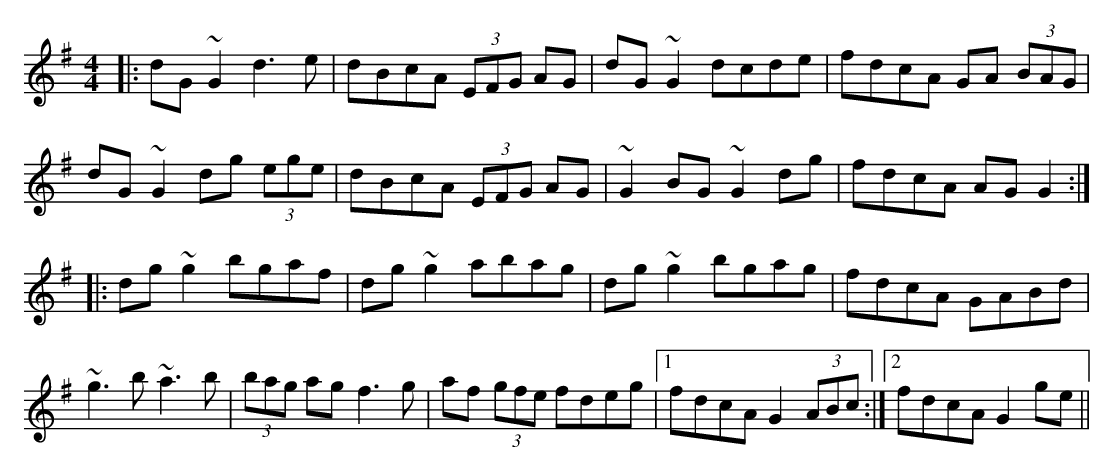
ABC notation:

X:1
M:4/4
K:G
|:dG~G2d3e|dBcA (3EFG AG|dG~G2 dcde|fdcA GA (3BAG|
dG~G2 dg (3ege|dBcA (3EFG AG|~G2BG ~G2dg|fdcA AG G2:|
|:dg~g2 bgaf|dg~g2 abag|dg~g2 bgag|fdcA GABd|
~g3b ~a3b|(3bag ag f3g|af (3gfe fdeg|1 fdcA G2 (3ABc:|2 fdcA G2 ge||
